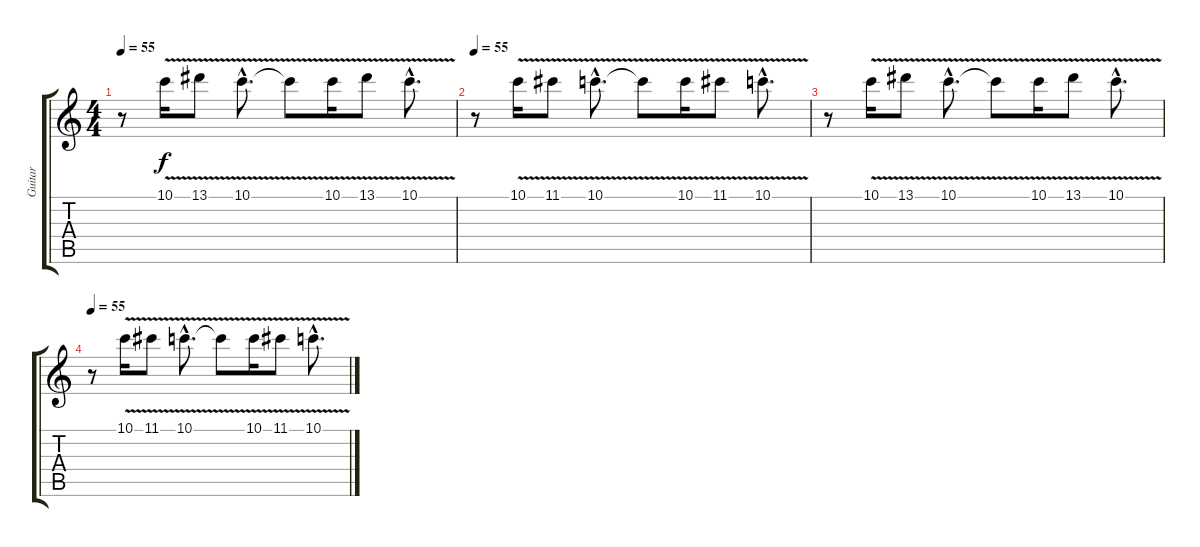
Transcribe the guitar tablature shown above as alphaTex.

\track ("Guitar" "Guitar") {instrument electricguitarjazz}
\staff {score tabs}
\tuning (D4 A3 F3 C3 G2 C2) {hide}
\ts (4 4)
\tempo 55
\clef g2
\ks c
r.8{dy f} 10.1{v}.16 13.1{v}.8 10.1{v hac}.8{d} 10.1{t}.8 10.1{v}.16 13.1{v}.8 10.1{v hac}.8{d} |
\tempo 55
r.8{volume 0} 10.1{v}.16 11.1{v}.8 10.1{v hac}.8{d} 10.1{t}.8 10.1{v}.16 11.1{v}.8 10.1{v hac}.8{d} |
r.8 10.1{v}.16 13.1{v}.8 10.1{v hac}.8{d} 10.1{t}.8 10.1{v}.16 13.1{v}.8 10.1{v hac}.8{d} |
\tempo 55
r.8 10.1{v}.16 11.1{v}.8 10.1{v hac}.8{d} 10.1{t}.8 10.1{v}.16 11.1{v}.8 10.1{v hac}.8{d}
